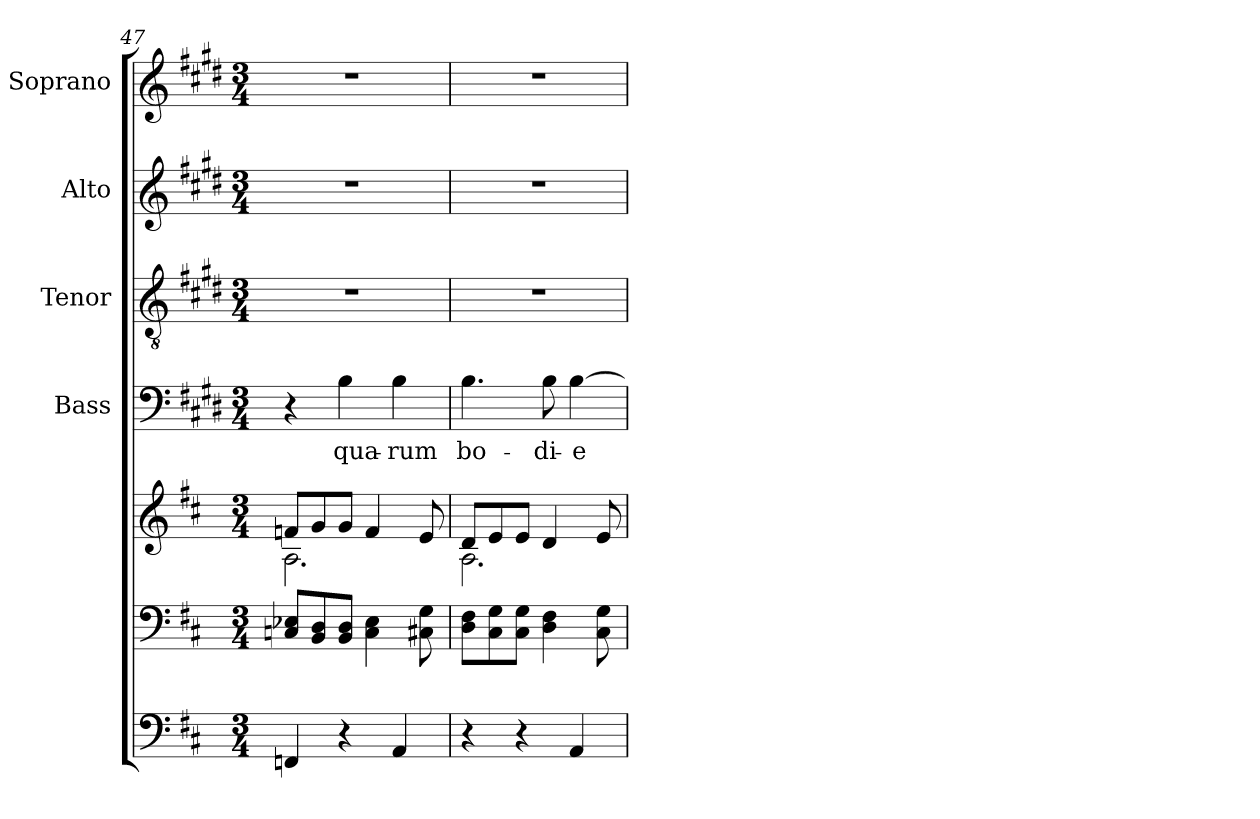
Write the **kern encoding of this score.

**kern	**kern	**kern	**kern	**text	**kern	**kern	**kern
*part6	*part5	*part5	*part4	*part4	*part3	*part2	*part1
*staff7	*staff6	*staff5	*staff4	*staff4	*staff3	*staff2	*staff1
*	*	*	*I"Bass	*	*I"Tenor	*I"Alto	*I"Soprano
*	*	*	*I'B	*	*I'T	*I'A	*I'S
*clefF4	*clefF4	*clefG2	*clefF4	*	*clefGv2	*clefG2	*clefG2
*	*	*	*ITrd1c2	*	*ITrd1c2	*ITrd1c2	*ITrd1c2
*k[f#c#]	*k[f#c#]	*k[f#c#]	*k[f#c#]	*	*k[f#c#]	*k[f#c#]	*k[f#c#]
*D:	*D:	*D:	*D:	*	*D:	*D:	*D:
*M3/4	*M3/4	*M3/4	*M3/4	*	*M3/4	*M3/4	*M3/4
=47	=47	=47	=47	=47	=47	=47	=47
*	*	*^	*	*	*	*	*
4FFn/	8Cn/ 8E-X/L	8fn/L	2.A\	4r	.	2.r	2.r	2.r
.	8BB/ 8D/	8g/	.	.	.	.	.	.
4r	8BB/ 8D/J	8g/J	.	4A\	qua-	.	.	.
.	4C\ 4E-\	4f/	.	.	.	.	.	.
4AA/	.	.	.	4A\	-rum	.	.	.
.	8C#X\ 8G\	8e/	.	.	.	.	.	.
!!LO:PB:g=z
=48	=48	=48	=48	=48	=48	=48	=48	=48
4r	8D\ 8F#\L	8d/L	2.A\	4.A\	bo-	2.r	2.r	2.r
.	8C#\ 8G\	8e/	.	.	.	.	.	.
4r	8C#\ 8G\J	8e/J	.	.	.	.	.	.
.	4D\ 4F#\	4d/	.	8A\	-di-	.	.	.
4AA/	.	.	.	[4A\	-e	.	.	.
.	8C#\ 8G\	8e/	.	.	.	.	.	.
*	*	*v	*v	*	*	*	*	*
=	=	=	=	=	=	=	=
*-	*-	*-	*-	*-	*-	*-	*-
